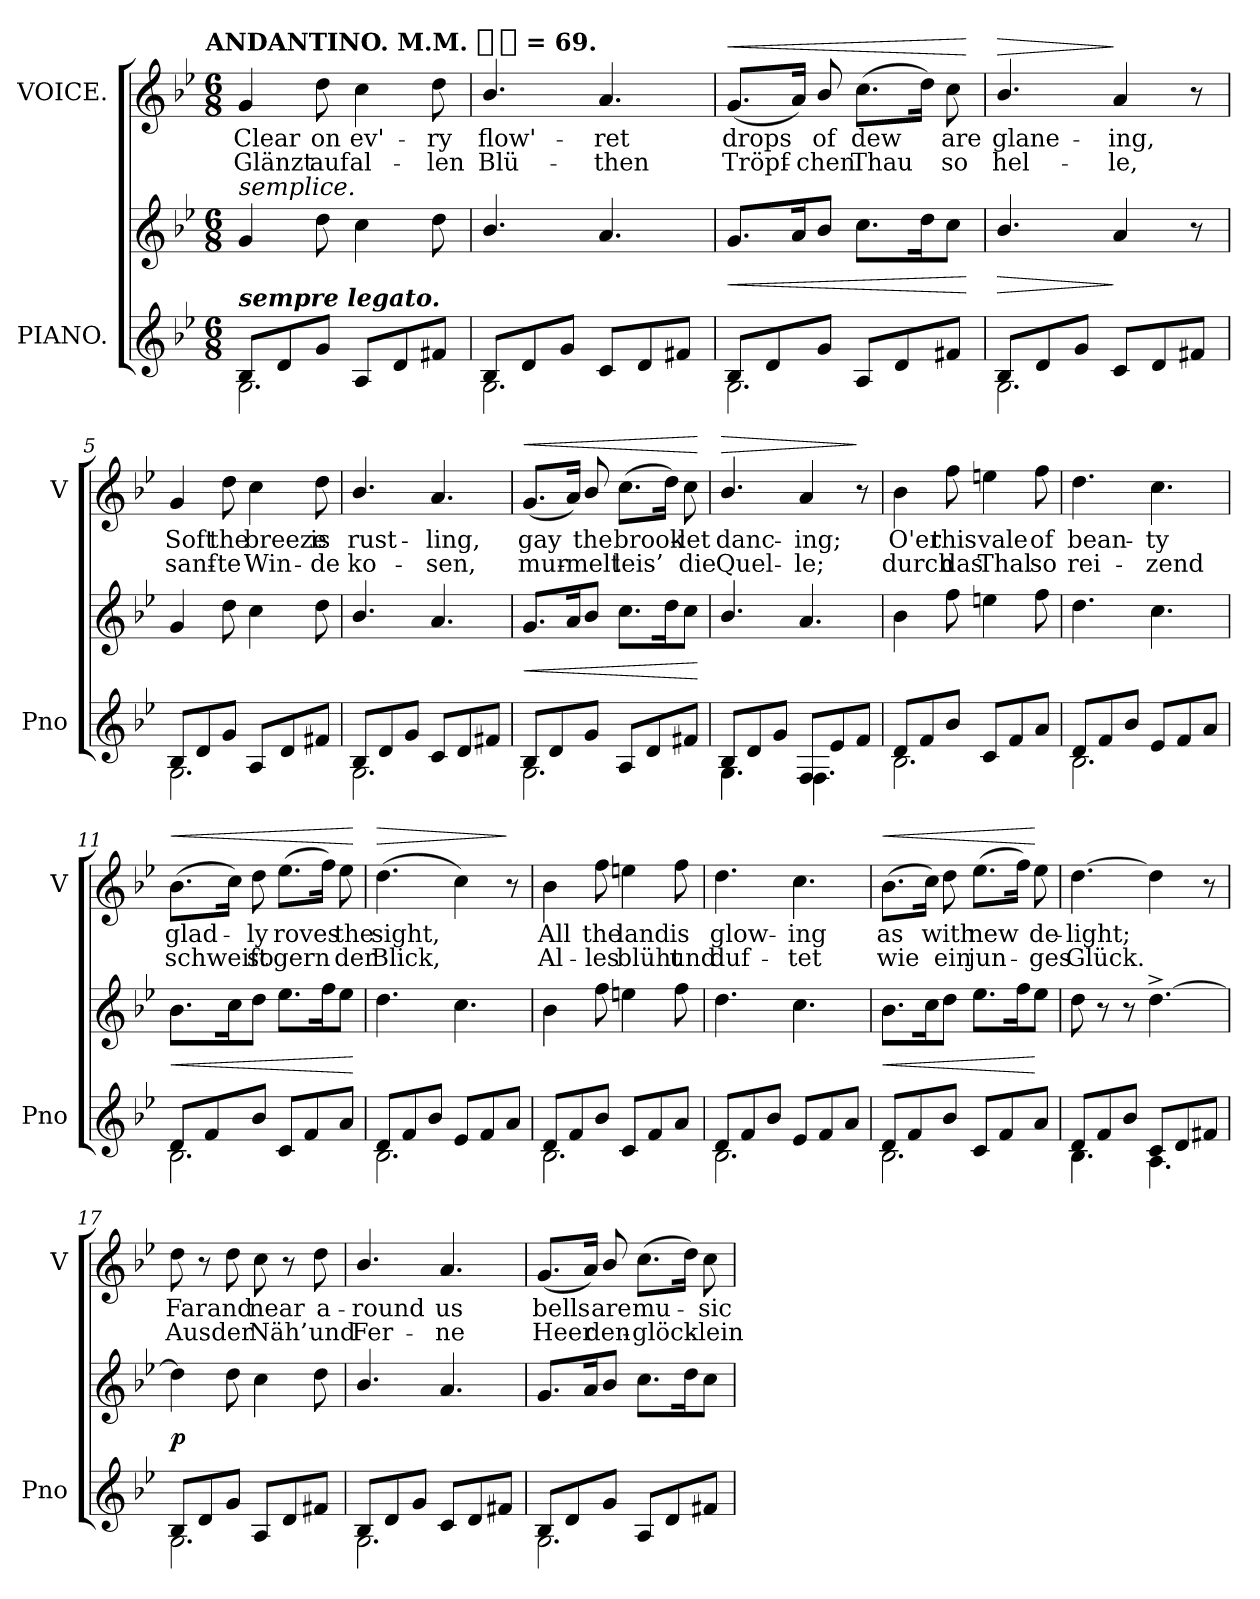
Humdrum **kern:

**kern	**kern	**dynam	**kern	**text	**text	**dynam
*part2	*part2	*part2	*part1	*part1	*part1	*part1
*staff3	*staff2	*staff2/3	*staff1	*staff1	*staff1	*staff1
*I"PIANO.	*	*	*I"VOICE.	*	*	*
*I'Pno	*	*	*I'V	*	*	*
*clefG2	*clefG2	*	*clefG2	*	*	*
*k[b-e-]	*k[b-e-]	*	*k[b-e-]	*	*	*
*g:	*g:	*	*g:	*	*	*
!!LO:TX:omd:t=ANDANTINO. M.M. [quarter-dot] = 69.
*M6/8	*M6/8	*	*M6/8	*	*	*
*MM104	*MM104	*	*MM104	*	*	*
=1	=1	=1	=1	=1	=1	=1
*^	*	*	*	*	*	*
!	!	!LO:TX:a:i:t=semplice.	!	!	!	!	!
!LO:TX:a:Bi:t=sempre legato.	!	!	!	!	!	!	!
!	!	!	!	!	!LO:LY:i	!	!
8B-L	2.G	4g	.	4g	Clear	Glänzt	.
8d	.	.	.	.	.	.	.
!	!	!	!	!	!LO:LY:i	!	!
8gJ	.	8dd	.	8dd	on	auf	.
!	!	!	!	!	!LO:LY:i	!	!
8AL	.	4cc	.	4cc	ev'-	al-	.
8d	.	.	.	.	.	.	.
!	!	!	!	!	!LO:LY:i	!	!
8f#XJ	.	8dd	.	8dd	-ry	-len	.
=2	=2	=2	=2	=2	=2	=2	=2
!	!	!	!	!	!LO:LY:i	!	!
8B-L	2.G	4.b-/	.	4.b-/	flow'-	Blü-	.
8d	.	.	.	.	.	.	.
8gJ	.	.	.	.	.	.	.
!	!	!	!	!	!LO:LY:i	!	!
8cL	.	4.a	.	4.a	-ret	-then	.
8d	.	.	.	.	.	.	.
8f#XJ	.	.	.	.	.	.	.
=3	=3	=3	=3	=3	=3	=3	=3
!	!	!	!	!	!LO:LY:i	!	!LO:HP:a
8B-L	2.G	8.gL	<	(<8.gL	drops	Tröpf-	<
8d	.	.	.	.	.	.	.
.	.	16aK	.	16aJk)	.	.	.
!	!	!	!	!	!LO:LY:i	!	!
8gJ	.	8b-J	.	8b-/	of	-chen	.
!	!	!	!	!	!LO:LY:i	!	!
8AL	.	8.ccL	.	(>8.ccL	dew	Thau	.
8d	.	.	.	.	.	.	.
.	.	16ddK	.	16ddJk)	.	.	.
!	!	!	!	!	!LO:LY:i	!	!
8f#XJ	.	8ccJ	.	8cc	are	so	.
*v	*v	*	*	*	*	*	*
.	.	[	.	.	.	[
=4	=4	=4	=4	=4	=4	=4
*^	*	*	*	*	*	*
!	!	!	!	!	!LO:LY:i	!	!LO:HP:a
8B-L	2.G	4.b-/	>	4.b-/	glane-	hel-	>
8d	.	.	.	.	.	.	.
8gJ	.	.	.	.	.	.	.
!	!	!	!	!	!LO:LY:i	!	!
8cL	.	4a	]	4a	-ing,	-le,	]
8d	.	.	.	.	.	.	.
8f#XJ	.	8r	.	8r	.	.	.
=5	=5	=5	=5	=5	=5	=5	=5
!	!	!	!	!	!LO:LY:i	!	!
8B-L	2.G	4g	.	4g	Soft	sanf-	.
8d	.	.	.	.	.	.	.
!	!	!	!	!	!LO:LY:i	!	!
8gJ	.	8dd	.	8dd	the	-te	.
!	!	!	!	!	!LO:LY:i	!	!
8AL	.	4cc	.	4cc	breeze	Win-	.
8d	.	.	.	.	.	.	.
!	!	!	!	!	!LO:LY:i	!	!
8f#XJ	.	8dd	.	8dd	is	-de	.
=6	=6	=6	=6	=6	=6	=6	=6
!	!	!	!	!	!LO:LY:i	!	!
8B-L	2.G	4.b-/	.	4.b-/	rust-	ko-	.
8d	.	.	.	.	.	.	.
8gJ	.	.	.	.	.	.	.
!	!	!	!	!	!LO:LY:i	!	!
8cL	.	4.a	.	4.a	-ling,	-sen,	.
8d	.	.	.	.	.	.	.
8f#XJ	.	.	.	.	.	.	.
=7	=7	=7	=7	=7	=7	=7	=7
!	!	!	!	!	!LO:LY:i	!	!LO:HP:a
8B-L	2.G	8.gL	<	(<8.gL	gay	mur-	<
8d	.	.	.	.	.	.	.
.	.	16aK	.	16aJk)	.	.	.
!	!	!	!	!	!LO:LY:i	!	!
8gJ	.	8b-J	.	8b-/	the	-melt	.
!	!	!	!	!	!LO:LY:i	!	!
8AL	.	8.ccL	.	(>8.ccL	brook-	leis’	.
8d	.	.	.	.	.	.	.
.	.	16ddK	.	16ddJk)	.	.	.
!	!	!	!	!	!LO:LY:i	!	!
8f#XJ	.	8ccJ	.	8cc	-let	die	.
*v	*v	*	*	*	*	*	*
.	.	[	.	.	.	[
=8	=8	=8	=8	=8	=8	=8
*^	*	*	*	*	*	*
!	!	!	!	!	!LO:LY:i	!	!LO:HP:a
8B-L	4.G	4.b-/	.	4.b-/	danc-	Quel-	>
8d	.	.	.	.	.	.	.
8gJ	.	.	.	.	.	.	.
!	!	!	!	!	!LO:LY:i	!	!
8FL	4.F	4.a	.	4a	-ing;	-le;	.
8e-	.	.	.	.	.	.	.
8fJ	.	.	.	8r	.	.	]
=9	=9	=9	=9	=9	=9	=9	=9
!	!	!	!	!	!LO:LY:i	!	!
8dL	2.B-	4b-	.	4b-	O'er	durch	.
8f	.	.	.	.	.	.	.
!	!	!	!	!	!LO:LY:i	!	!
8b-J	.	8ff	.	8ff	this	das	.
!	!	!	!	!	!LO:LY:i	!	!
8cL	.	4een	.	4een	vale	Thal	.
8f	.	.	.	.	.	.	.
!	!	!	!	!	!LO:LY:i	!	!
8aJ	.	8ff	.	8ff	of	so	.
=10	=10	=10	=10	=10	=10	=10	=10
!	!	!	!	!	!LO:LY:i	!	!
8dL	2.B-	4.dd	.	4.dd	bean-	rei-	.
8f	.	.	.	.	.	.	.
8b-J	.	.	.	.	.	.	.
!	!	!	!	!	!LO:LY:i	!	!
8e-L	.	4.cc	.	4.cc	-ty	-zend	.
8f	.	.	.	.	.	.	.
8aJ	.	.	.	.	.	.	.
=11	=11	=11	=11	=11	=11	=11	=11
!	!	!	!	!	!LO:LY:i	!	!LO:HP:a
8dL	2.B-	8.b-L	<	(>8.b-L	glad-	schweift	<
8f	.	.	.	.	.	.	.
.	.	16ccK	.	16ccJk)	.	.	.
!	!	!	!	!	!LO:LY:i	!	!
8b-J	.	8ddJ	.	8dd	-ly	so	.
!	!	!	!	!	!LO:LY:i	!	!
8cL	.	8.ee-L	.	(>8.ee-L	roves	gern	.
8f	.	.	.	.	.	.	.
.	.	16ffK	.	16ffJk)	.	.	.
!	!	!	!	!	!LO:LY:i	!	!
8aJ	.	8ee-J	.	8ee-	the	der	.
*v	*v	*	*	*	*	*	*
.	.	[	.	.	.	[
=12	=12	=12	=12	=12	=12	=12
*^	*	*	*	*	*	*
!	!	!	!	!	!LO:LY:i	!	!LO:HP:a
8dL	2.B-	4.dd	.	(>4.dd	sight,	Blick,	>
8f	.	.	.	.	.	.	.
8b-J	.	.	.	.	.	.	.
8e-L	.	4.cc	.	4cc)	.	.	.
8f	.	.	.	.	.	.	.
8aJ	.	.	.	8r	.	.	]
=13	=13	=13	=13	=13	=13	=13	=13
!	!	!	!	!	!LO:LY:i	!	!
8dL	2.B-	4b-	.	4b-	All	Al-	.
8f	.	.	.	.	.	.	.
!	!	!	!	!	!LO:LY:i	!	!
8b-J	.	8ff	.	8ff	the	-les	.
!	!	!	!	!	!LO:LY:i	!	!
8cL	.	4een	.	4een	land	blüht	.
8f	.	.	.	.	.	.	.
!	!	!	!	!	!LO:LY:i	!	!
8aJ	.	8ff	.	8ff	is	und	.
=14	=14	=14	=14	=14	=14	=14	=14
!	!	!	!	!	!LO:LY:i	!	!
8dL	2.B-	4.dd	.	4.dd	glow-	duf-	.
8f	.	.	.	.	.	.	.
8b-J	.	.	.	.	.	.	.
!	!	!	!	!	!LO:LY:i	!	!
8e-L	.	4.cc	.	4.cc	-ing	-tet	.
8f	.	.	.	.	.	.	.
8aJ	.	.	.	.	.	.	.
=15	=15	=15	=15	=15	=15	=15	=15
!	!	!	!	!	!LO:LY:i	!	!LO:HP:a
8dL	2.B-	8.b-L	<	(>8.b-L	as	wie	<
8f	.	.	.	.	.	.	.
.	.	16ccK	.	16ccJk)	.	.	.
!	!	!	!	!	!LO:LY:i	!	!
8b-J	.	8ddJ	.	8dd	with	ein	.
!	!	!	!	!	!LO:LY:i	!	!
8cL	.	8.ee-L	.	(>8.ee-L	new	jun-	.
8f	.	.	.	.	.	.	.
.	.	16ffK	.	16ffJk)	.	.	.
!	!	!	!	!	!LO:LY:i	!	!
8aJ	.	8ee-J	[	8ee-	de-	-ges	[
=16	=16	=16	=16	=16	=16	=16	=16
!	!	!	!	!	!LO:LY:i	!	!
8dL	4.B-	8dd	.	[4.dd	-light;	Glück.	.
8f	.	8r	.	.	.	.	.
8b-J	.	8r	.	.	.	.	.
8cL	4.A	[4.dd^<	.	4dd]	.	.	.
8d	.	.	.	.	.	.	.
8f#XJ	.	.	.	8r	.	.	.
=17	=17	=17	=17	=17	=17	=17	=17
!	!	!	!	!	!LO:LY:i	!	!
8B-L	2.G	4dd]	p	8dd	Far	Aus	.
8d	.	.	.	8r	.	.	.
!	!	!	!	!	!LO:LY:i	!	!
8gJ	.	8dd	.	8dd	and	der	.
!	!	!	!	!	!LO:LY:i	!	!
8AL	.	4cc	.	8cc	near	Näh’	.
8d	.	.	.	8r	.	.	.
!	!	!	!	!	!LO:LY:i	!	!
8f#XJ	.	8dd	.	8dd	a-	und	.
=18	=18	=18	=18	=18	=18	=18	=18
!	!	!	!	!	!LO:LY:i	!	!
8B-L	2.G	4.b-/	.	4.b-/	-round	Fer-	.
8d	.	.	.	.	.	.	.
8gJ	.	.	.	.	.	.	.
!	!	!	!	!	!LO:LY:i	!	!
8cL	.	4.a	.	4.a	us	-ne	.
8d	.	.	.	.	.	.	.
8f#XJ	.	.	.	.	.	.	.
=19	=19	=19	=19	=19	=19	=19	=19
!	!	!	!	!	!LO:LY:i	!	!
8B-L	2.G	8.gL	.	(<8.gL	bells	Heer	.
8d	.	.	.	.	.	.	.
.	.	16aK	.	16aJk)	.	.	.
!	!	!	!	!	!LO:LY:i	!	!
8gJ	.	8b-J	.	8b-/	are	den-	.
!	!	!	!	!	!LO:LY:i	!	!
8AL	.	8.ccL	.	(>8.ccL	mu-	-glöck-	.
8d	.	.	.	.	.	.	.
.	.	16ddK	.	16ddJk)	.	.	.
!	!	!	!	!	!LO:LY:i	!	!
8f#XJ	.	8ccJ	.	8cc	-sic	-lein	.
*v	*v	*	*	*	*	*	*
=	=	=	=	=	=	=
*-	*-	*-	*-	*-	*-	*-
